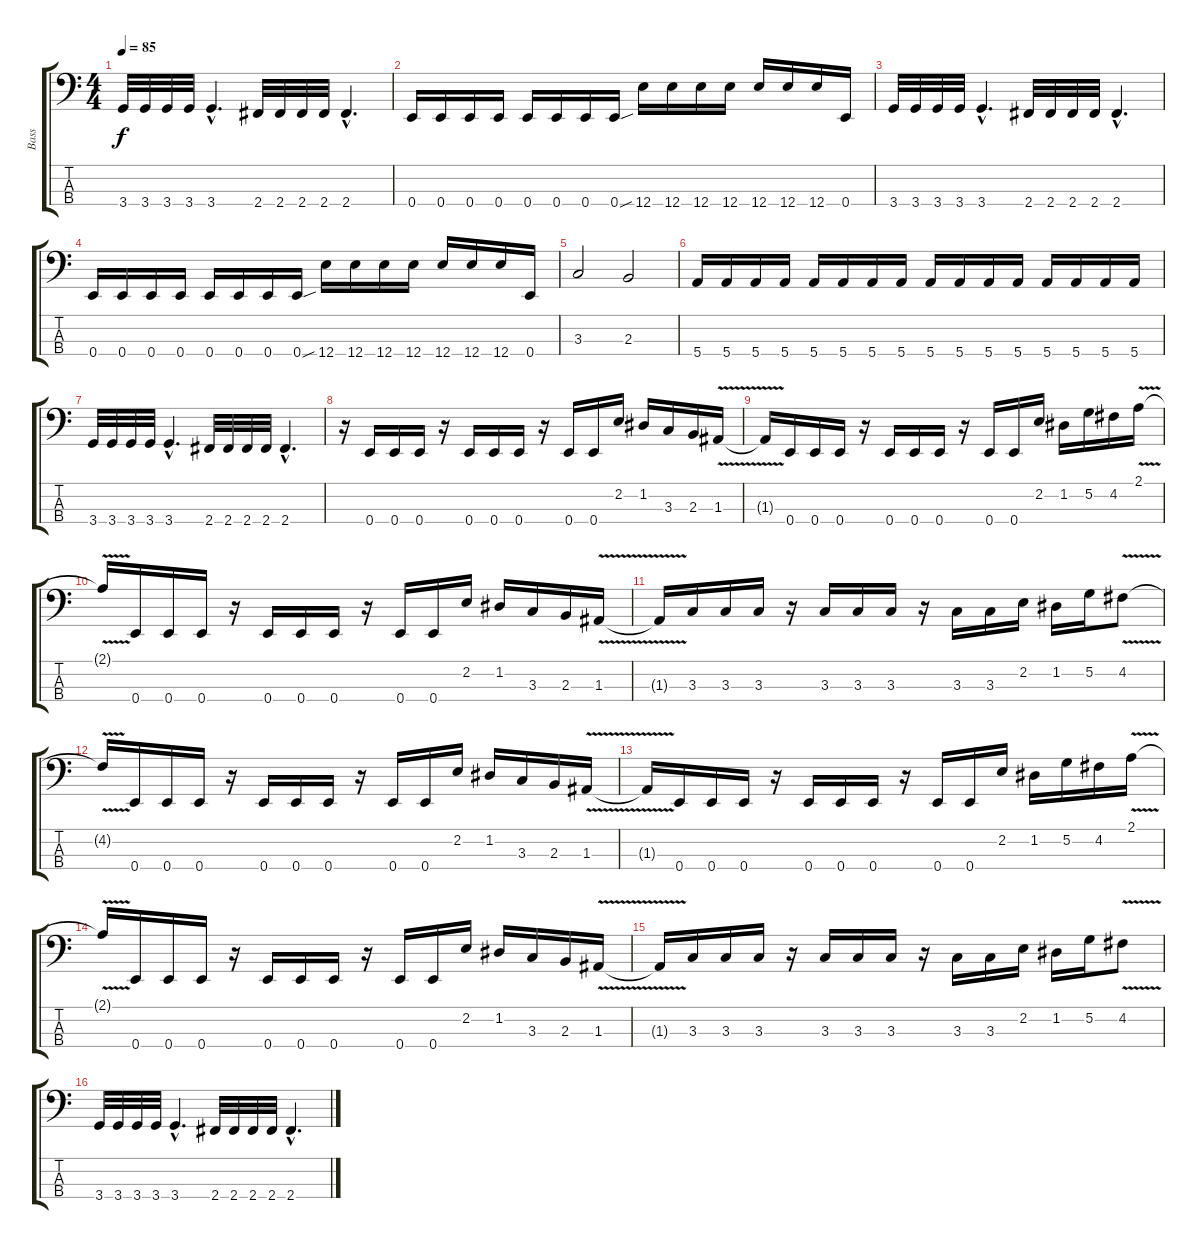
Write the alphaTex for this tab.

\track ("Bass" "Bass") {instrument electricbasspick}
\staff {score tabs}
\tuning (G2 D2 A1 E1) {hide}
\ts (4 4)
\tempo 85
\clef f4
\ks c
3.4.32{dy f} 3.4.32 3.4.32 3.4.32 3.4{hac}.4{d} 2.4.32 2.4.32 2.4.32 2.4.32 2.4{hac}.4{d} |
0.4.16 0.4.16 0.4.16 0.4.16 0.4.16 0.4.16 0.4.16 0.4{sou}.16 12.4.16 12.4.16 12.4.16 12.4.16 12.4.16 12.4.16 12.4.16 0.4.16 |
3.4.32 3.4.32 3.4.32 3.4.32 3.4{hac}.4{d} 2.4.32 2.4.32 2.4.32 2.4.32 2.4{hac}.4{d} |
0.4.16 0.4.16 0.4.16 0.4.16 0.4.16 0.4.16 0.4.16 0.4{sou}.16 12.4.16 12.4.16 12.4.16 12.4.16 12.4.16 12.4.16 12.4.16 0.4.16 |
3.3.2 2.3.2 |
5.4.16 5.4.16 5.4.16 5.4.16 5.4.16 5.4.16 5.4.16 5.4.16 5.4.16 5.4.16 5.4.16 5.4.16 5.4.16 5.4.16 5.4.16 5.4.16 |
3.4.32 3.4.32 3.4.32 3.4.32 3.4{hac}.4{d} 2.4.32 2.4.32 2.4.32 2.4.32 2.4{hac}.4{d} |
r.16 0.4.16 0.4.16 0.4.16 r.16 0.4.16 0.4.16 0.4.16 r.16 0.4.16 0.4.16 2.2.16 1.2.16 3.3.16 2.3.16 1.3{v}.16 |
1.3{t}.16 0.4.16 0.4.16 0.4.16 r.16 0.4.16 0.4.16 0.4.16 r.16 0.4.16 0.4.16 2.2.16 1.2.16 5.2.16 4.2.16 2.1{v}.16 |
2.1{t}.16 0.4.16 0.4.16 0.4.16 r.16 0.4.16 0.4.16 0.4.16 r.16 0.4.16 0.4.16 2.2.16 1.2.16 3.3.16 2.3.16 1.3{v}.16 |
1.3{t}.16 3.3.16 3.3.16 3.3.16 r.16 3.3.16 3.3.16 3.3.16 r.16 3.3.16 3.3.16 2.2.16 1.2.16 5.2.16 4.2{v}.8 |
4.2{t}.16 0.4.16 0.4.16 0.4.16 r.16 0.4.16 0.4.16 0.4.16 r.16 0.4.16 0.4.16 2.2.16 1.2.16 3.3.16 2.3.16 1.3{v}.16 |
1.3{t}.16 0.4.16 0.4.16 0.4.16 r.16 0.4.16 0.4.16 0.4.16 r.16 0.4.16 0.4.16 2.2.16 1.2.16 5.2.16 4.2.16 2.1{v}.16 |
2.1{t}.16 0.4.16 0.4.16 0.4.16 r.16 0.4.16 0.4.16 0.4.16 r.16 0.4.16 0.4.16 2.2.16 1.2.16 3.3.16 2.3.16 1.3{v}.16 |
1.3{t}.16 3.3.16 3.3.16 3.3.16 r.16 3.3.16 3.3.16 3.3.16 r.16 3.3.16 3.3.16 2.2.16 1.2.16 5.2.16 4.2{v}.8 |
3.4.32 3.4.32 3.4.32 3.4.32 3.4{hac}.4{d} 2.4.32 2.4.32 2.4.32 2.4.32 2.4{hac}.4{d}
